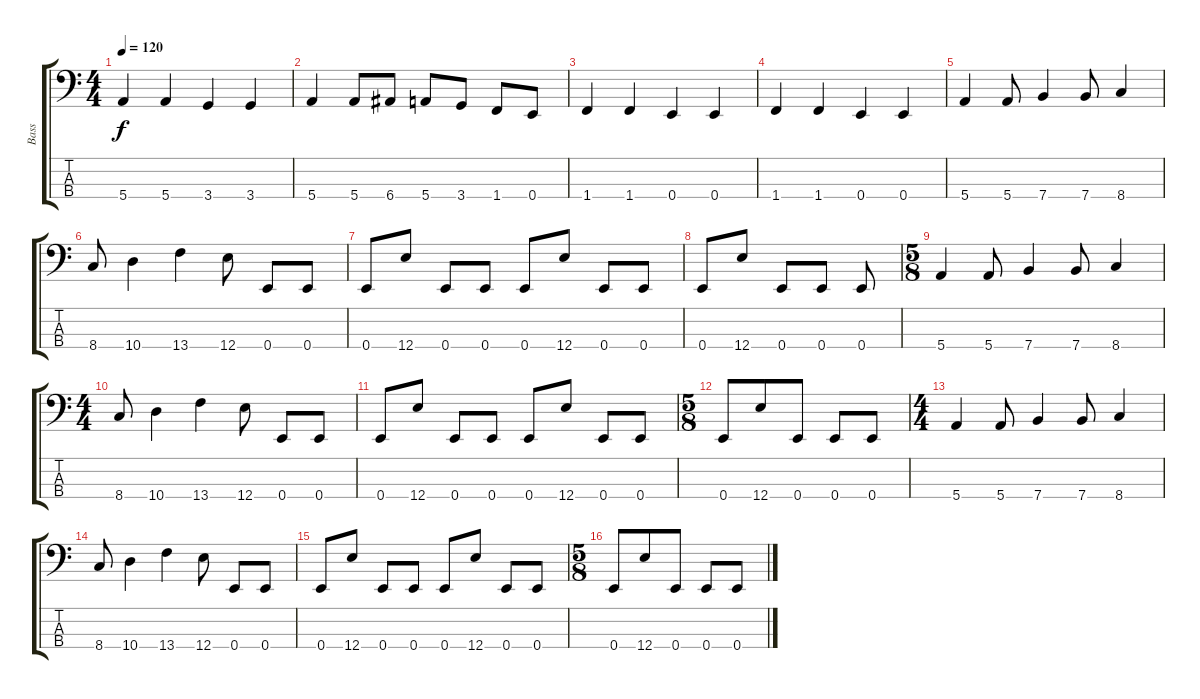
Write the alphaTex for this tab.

\track ("Bass" "Bass") {instrument electricbasspick}
\staff {score tabs}
\tuning (G2 D2 A1 E1) {hide}
\ts (4 4)
\tempo 120
\clef f4
\ks c
5.4.4{dy f} 5.4.4 3.4.4 3.4.4 |
5.4.4 5.4.8 6.4.8 5.4.8 3.4.8 1.4.8 0.4.8 |
1.4.4 1.4.4 0.4.4 0.4.4 |
1.4.4 1.4.4 0.4.4 0.4.4 |
5.4.4 5.4.8 7.4.4 7.4.8 8.4.4 |
8.4.8 10.4.4 13.4.4 12.4.8 0.4.8 0.4.8 |
0.4.8 12.4.8 0.4.8 0.4.8 0.4.8 12.4.8 0.4.8 0.4.8 |
0.4.8 12.4.8 0.4.8 0.4.8 0.4.8 |
\ts (5 8)
5.4.4 5.4.8 7.4.4 7.4.8 8.4.4 |
\ts (4 4)
8.4.8 10.4.4 13.4.4 12.4.8 0.4.8 0.4.8 |
0.4.8 12.4.8 0.4.8 0.4.8 0.4.8 12.4.8 0.4.8 0.4.8 |
\ts (5 8)
0.4.8 12.4.8 0.4.8 0.4.8 0.4.8 |
\ts (4 4)
5.4.4 5.4.8 7.4.4 7.4.8 8.4.4 |
8.4.8 10.4.4 13.4.4 12.4.8 0.4.8 0.4.8 |
0.4.8 12.4.8 0.4.8 0.4.8 0.4.8 12.4.8 0.4.8 0.4.8 |
\ts (5 8)
0.4.8 12.4.8 0.4.8 0.4.8 0.4.8
